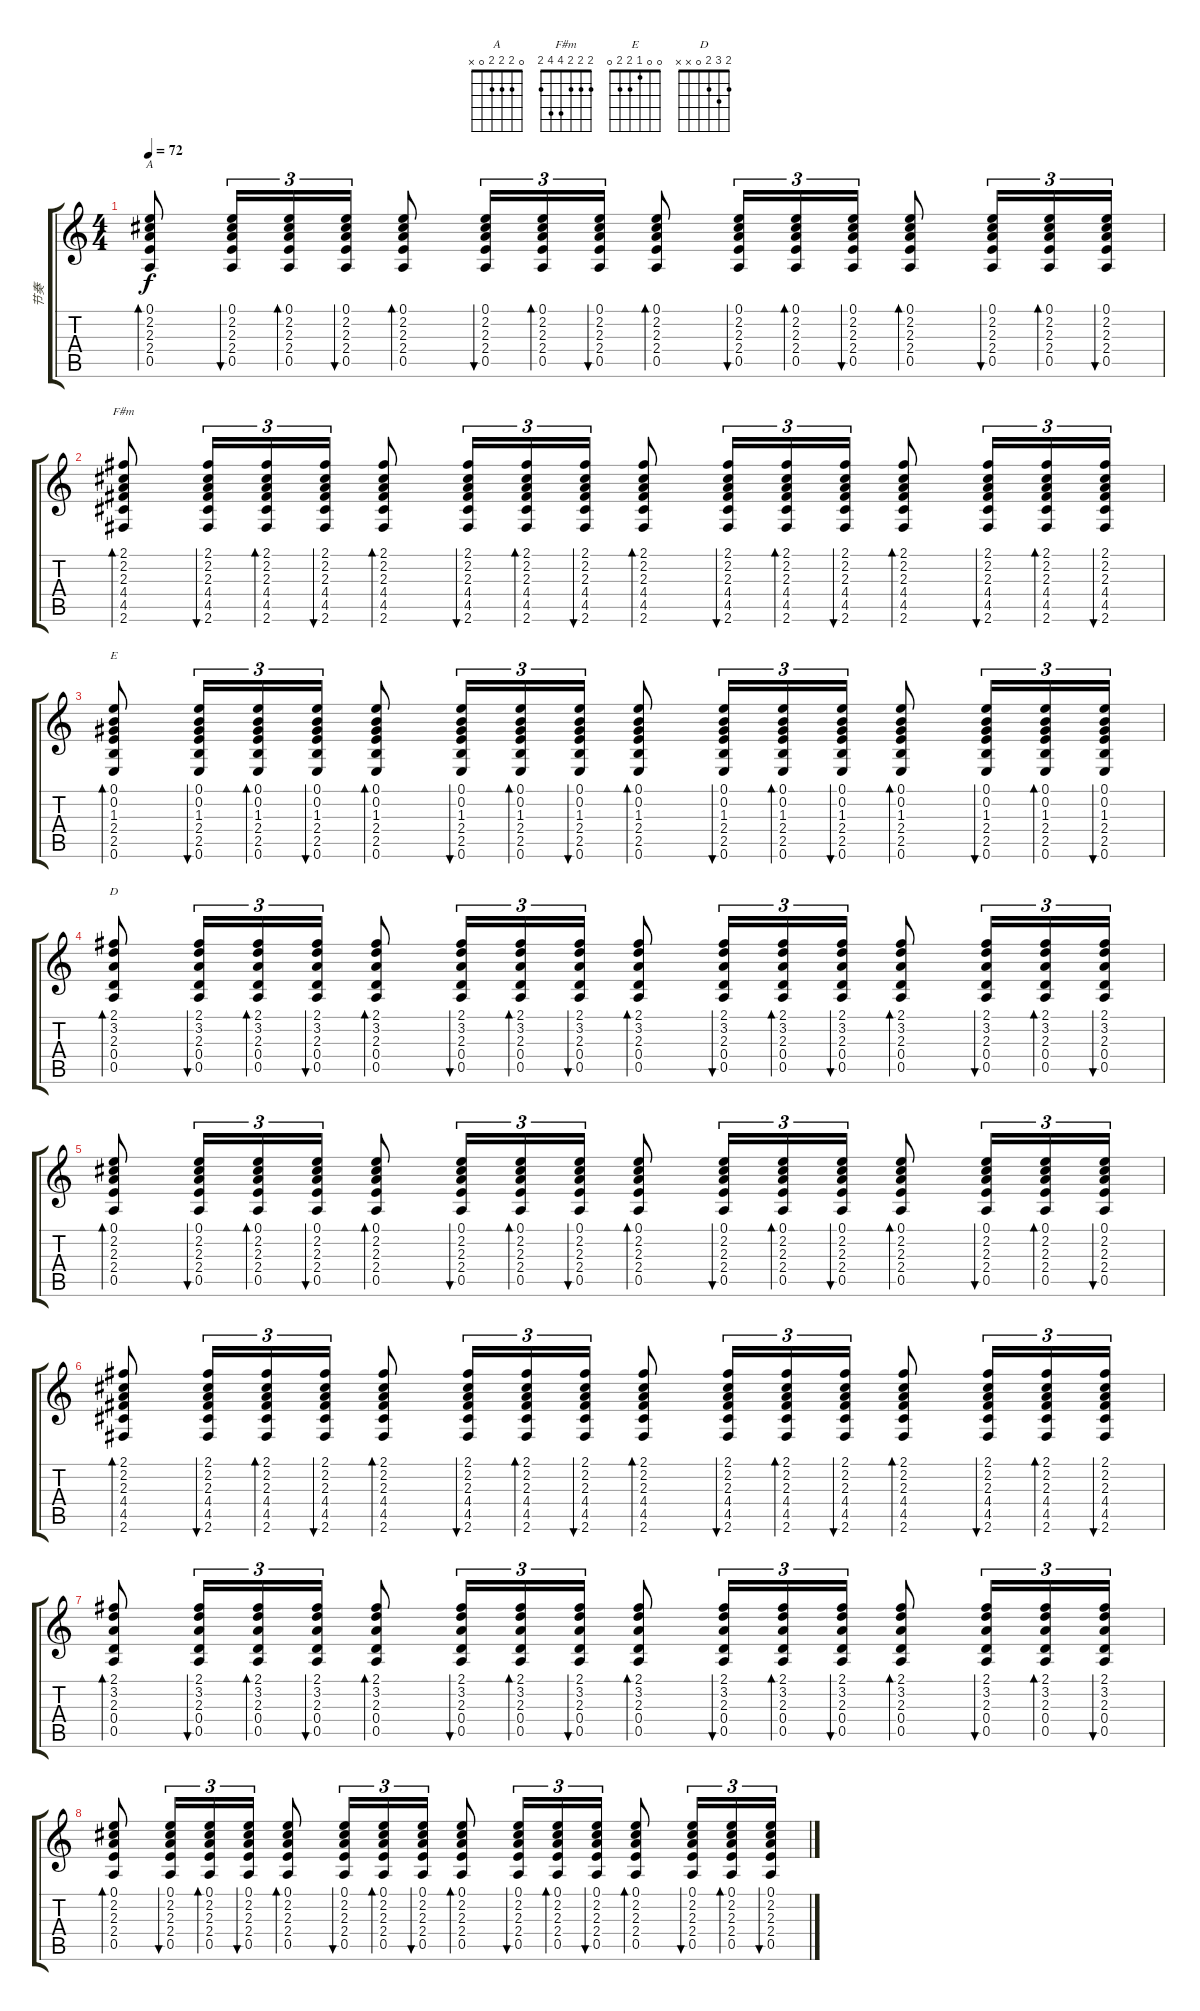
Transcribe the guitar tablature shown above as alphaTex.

\track ("节奏" "节奏") {instrument acousticguitarsteel}
\staff {score tabs}
\tuning (E4 B3 G3 D3 A2 E2) {hide}
\chord ("A" 0 2 2 2 0 x)
\chord ("F#m" 2 2 2 4 4 2)
\chord ("E" 0 0 1 2 2 0)
\chord ("D" 2 3 2 0 x x)
\ts (4 4)
\tempo 72
\clef g2
\ks c
(0.1 2.2 2.3 2.4 0.5).8{bd 30 ch "A" dy f} (0.1 2.2 2.3 2.4 0.5).16{tu (3 2) bu 30} (0.1 2.2 2.3 2.4 0.5).16{tu (3 2) bd 30} (0.1 2.2 2.3 2.4 0.5).16{tu (3 2) bu 30} (0.1 2.2 2.3 2.4 0.5).8{bd 30} (0.1 2.2 2.3 2.4 0.5).16{tu (3 2) bu 30} (0.1 2.2 2.3 2.4 0.5).16{tu (3 2) bd 30} (0.1 2.2 2.3 2.4 0.5).16{tu (3 2) bu 30} (0.1 2.2 2.3 2.4 0.5).8{bd 30} (0.1 2.2 2.3 2.4 0.5).16{tu (3 2) bu 30} (0.1 2.2 2.3 2.4 0.5).16{tu (3 2) bd 30} (0.1 2.2 2.3 2.4 0.5).16{tu (3 2) bu 30} (0.1 2.2 2.3 2.4 0.5).8{bd 30} (0.1 2.2 2.3 2.4 0.5).16{tu (3 2) bu 30} (0.1 2.2 2.3 2.4 0.5).16{tu (3 2) bd 30} (0.1 2.2 2.3 2.4 0.5).16{tu (3 2) bu 30} |
(2.1 2.2 2.3 4.4 4.5 2.6).8{bd 30 ch "F#m"} (2.1 2.2 2.3 4.4 4.5 2.6).16{tu (3 2) bu 30} (2.1 2.2 2.3 4.4 4.5 2.6).16{tu (3 2) bd 30} (2.1 2.2 2.3 4.4 4.5 2.6).16{tu (3 2) bu 30} (2.1 2.2 2.3 4.4 4.5 2.6).8{bd 30} (2.1 2.2 2.3 4.4 4.5 2.6).16{tu (3 2) bu 30} (2.1 2.2 2.3 4.4 4.5 2.6).16{tu (3 2) bd 30} (2.1 2.2 2.3 4.4 4.5 2.6).16{tu (3 2) bu 30} (2.1 2.2 2.3 4.4 4.5 2.6).8{bd 30} (2.1 2.2 2.3 4.4 4.5 2.6).16{tu (3 2) bu 30} (2.1 2.2 2.3 4.4 4.5 2.6).16{tu (3 2) bd 30} (2.1 2.2 2.3 4.4 4.5 2.6).16{tu (3 2) bu 30} (2.1 2.2 2.3 4.4 4.5 2.6).8{bd 30} (2.1 2.2 2.3 4.4 4.5 2.6).16{tu (3 2) bu 30} (2.1 2.2 2.3 4.4 4.5 2.6).16{tu (3 2) bd 30} (2.1 2.2 2.3 4.4 4.5 2.6).16{tu (3 2) bu 30} |
(0.1 0.2 1.3 2.4 2.5 0.6).8{bd 30 ch "E"} (0.1 0.2 1.3 2.4 2.5 0.6).16{tu (3 2) bu 30} (0.1 0.2 1.3 2.4 2.5 0.6).16{tu (3 2) bd 30} (0.1 0.2 1.3 2.4 2.5 0.6).16{tu (3 2) bu 30} (0.1 0.2 1.3 2.4 2.5 0.6).8{bd 30} (0.1 0.2 1.3 2.4 2.5 0.6).16{tu (3 2) bu 30} (0.1 0.2 1.3 2.4 2.5 0.6).16{tu (3 2) bd 30} (0.1 0.2 1.3 2.4 2.5 0.6).16{tu (3 2) bu 30} (0.1 0.2 1.3 2.4 2.5 0.6).8{bd 30} (0.1 0.2 1.3 2.4 2.5 0.6).16{tu (3 2) bu 30} (0.1 0.2 1.3 2.4 2.5 0.6).16{tu (3 2) bd 30} (0.1 0.2 1.3 2.4 2.5 0.6).16{tu (3 2) bu 30} (0.1 0.2 1.3 2.4 2.5 0.6).8{bd 30} (0.1 0.2 1.3 2.4 2.5 0.6).16{tu (3 2) bu 30} (0.1 0.2 1.3 2.4 2.5 0.6).16{tu (3 2) bd 30} (0.1 0.2 1.3 2.4 2.5 0.6).16{tu (3 2) bu 30} |
(2.1 3.2 2.3 0.4 0.5).8{bd 30 ch "D"} (2.1 3.2 2.3 0.4 0.5).16{tu (3 2) bu 30} (2.1 3.2 2.3 0.4 0.5).16{tu (3 2) bd 30} (2.1 3.2 2.3 0.4 0.5).16{tu (3 2) bu 30} (2.1 3.2 2.3 0.4 0.5).8{bd 30} (2.1 3.2 2.3 0.4 0.5).16{tu (3 2) bu 30} (2.1 3.2 2.3 0.4 0.5).16{tu (3 2) bd 30} (2.1 3.2 2.3 0.4 0.5).16{tu (3 2) bu 30} (2.1 3.2 2.3 0.4 0.5).8{bd 30} (2.1 3.2 2.3 0.4 0.5).16{tu (3 2) bu 30} (2.1 3.2 2.3 0.4 0.5).16{tu (3 2) bd 30} (2.1 3.2 2.3 0.4 0.5).16{tu (3 2) bu 30} (2.1 3.2 2.3 0.4 0.5).8{bd 30} (2.1 3.2 2.3 0.4 0.5).16{tu (3 2) bu 30} (2.1 3.2 2.3 0.4 0.5).16{tu (3 2) bd 30} (2.1 3.2 2.3 0.4 0.5).16{tu (3 2) bu 30} |
(0.1 2.2 2.3 2.4 0.5).8{bd 30} (0.1 2.2 2.3 2.4 0.5).16{tu (3 2) bu 30} (0.1 2.2 2.3 2.4 0.5).16{tu (3 2) bd 30} (0.1 2.2 2.3 2.4 0.5).16{tu (3 2) bu 30} (0.1 2.2 2.3 2.4 0.5).8{bd 30} (0.1 2.2 2.3 2.4 0.5).16{tu (3 2) bu 30} (0.1 2.2 2.3 2.4 0.5).16{tu (3 2) bd 30} (0.1 2.2 2.3 2.4 0.5).16{tu (3 2) bu 30} (0.1 2.2 2.3 2.4 0.5).8{bd 30} (0.1 2.2 2.3 2.4 0.5).16{tu (3 2) bu 30} (0.1 2.2 2.3 2.4 0.5).16{tu (3 2) bd 30} (0.1 2.2 2.3 2.4 0.5).16{tu (3 2) bu 30} (0.1 2.2 2.3 2.4 0.5).8{bd 30} (0.1 2.2 2.3 2.4 0.5).16{tu (3 2) bu 30} (0.1 2.2 2.3 2.4 0.5).16{tu (3 2) bd 30} (0.1 2.2 2.3 2.4 0.5).16{tu (3 2) bu 30} |
(2.1 2.2 2.3 4.4 4.5 2.6).8{bd 30} (2.1 2.2 2.3 4.4 4.5 2.6).16{tu (3 2) bu 30} (2.1 2.2 2.3 4.4 4.5 2.6).16{tu (3 2) bd 30} (2.1 2.2 2.3 4.4 4.5 2.6).16{tu (3 2) bu 30} (2.1 2.2 2.3 4.4 4.5 2.6).8{bd 30} (2.1 2.2 2.3 4.4 4.5 2.6).16{tu (3 2) bu 30} (2.1 2.2 2.3 4.4 4.5 2.6).16{tu (3 2) bd 30} (2.1 2.2 2.3 4.4 4.5 2.6).16{tu (3 2) bu 30} (2.1 2.2 2.3 4.4 4.5 2.6).8{bd 30} (2.1 2.2 2.3 4.4 4.5 2.6).16{tu (3 2) bu 30} (2.1 2.2 2.3 4.4 4.5 2.6).16{tu (3 2) bd 30} (2.1 2.2 2.3 4.4 4.5 2.6).16{tu (3 2) bu 30} (2.1 2.2 2.3 4.4 4.5 2.6).8{bd 30} (2.1 2.2 2.3 4.4 4.5 2.6).16{tu (3 2) bu 30} (2.1 2.2 2.3 4.4 4.5 2.6).16{tu (3 2) bd 30} (2.1 2.2 2.3 4.4 4.5 2.6).16{tu (3 2) bu 30} |
(2.1 3.2 2.3 0.4 0.5).8{bd 30} (2.1 3.2 2.3 0.4 0.5).16{tu (3 2) bu 30} (2.1 3.2 2.3 0.4 0.5).16{tu (3 2) bd 30} (2.1 3.2 2.3 0.4 0.5).16{tu (3 2) bu 30} (2.1 3.2 2.3 0.4 0.5).8{bd 30} (2.1 3.2 2.3 0.4 0.5).16{tu (3 2) bu 30} (2.1 3.2 2.3 0.4 0.5).16{tu (3 2) bd 30} (2.1 3.2 2.3 0.4 0.5).16{tu (3 2) bu 30} (2.1 3.2 2.3 0.4 0.5).8{bd 30} (2.1 3.2 2.3 0.4 0.5).16{tu (3 2) bu 30} (2.1 3.2 2.3 0.4 0.5).16{tu (3 2) bd 30} (2.1 3.2 2.3 0.4 0.5).16{tu (3 2) bu 30} (2.1 3.2 2.3 0.4 0.5).8{bd 30} (2.1 3.2 2.3 0.4 0.5).16{tu (3 2) bu 30} (2.1 3.2 2.3 0.4 0.5).16{tu (3 2) bd 30} (2.1 3.2 2.3 0.4 0.5).16{tu (3 2) bu 30} |
(0.1 2.2 2.3 2.4 0.5).8{bd 30} (0.1 2.2 2.3 2.4 0.5).16{tu (3 2) bu 30} (0.1 2.2 2.3 2.4 0.5).16{tu (3 2) bd 30} (0.1 2.2 2.3 2.4 0.5).16{tu (3 2) bu 30} (0.1 2.2 2.3 2.4 0.5).8{bd 30} (0.1 2.2 2.3 2.4 0.5).16{tu (3 2) bu 30} (0.1 2.2 2.3 2.4 0.5).16{tu (3 2) bd 30} (0.1 2.2 2.3 2.4 0.5).16{tu (3 2) bu 30} (0.1 2.2 2.3 2.4 0.5).8{bd 30} (0.1 2.2 2.3 2.4 0.5).16{tu (3 2) bu 30} (0.1 2.2 2.3 2.4 0.5).16{tu (3 2) bd 30} (0.1 2.2 2.3 2.4 0.5).16{tu (3 2) bu 30} (0.1 2.2 2.3 2.4 0.5).8{bd 30} (0.1 2.2 2.3 2.4 0.5).16{tu (3 2) bu 30} (0.1 2.2 2.3 2.4 0.5).16{tu (3 2) bd 30} (0.1 2.2 2.3 2.4 0.5).16{tu (3 2) bu 30}
